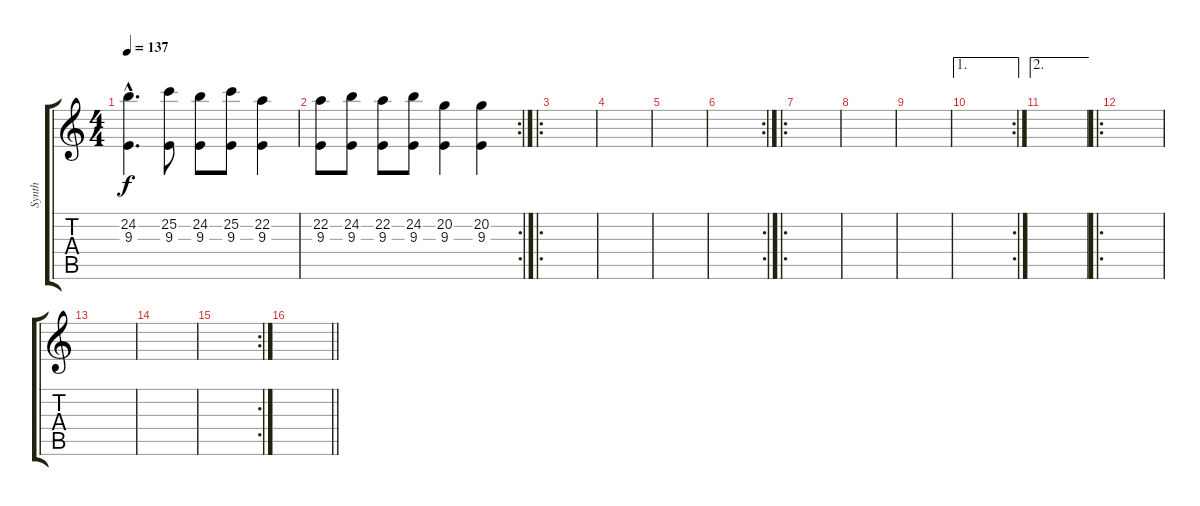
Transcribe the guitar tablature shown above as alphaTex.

\track ("Synth" "Synth") {instrument stringensemble1}
\staff {score tabs}
\tuning (E4 B3 G3 D3 A2 E2) {hide}
\ts (4 4)
\tempo 137
\clef g2
\ks c
(24.2{hac} 9.3{hac}).4{d dy f} (25.2 9.3).8 (24.2 9.3).8 (25.2 9.3).8 (22.2 9.3).4 |
\rc 2
(22.2 9.3).8 (24.2 9.3).8 (22.2 9.3).8 (24.2 9.3).8 (20.2 9.3).4 (20.2 9.3).4 |
\ro
|
|
|
\rc 2
|
\ro
|
|
|
\ae 1
\rc 2
|
\ae 2
|
\ro
|
|
|
\rc 2
|
\barLineRight lightlight
